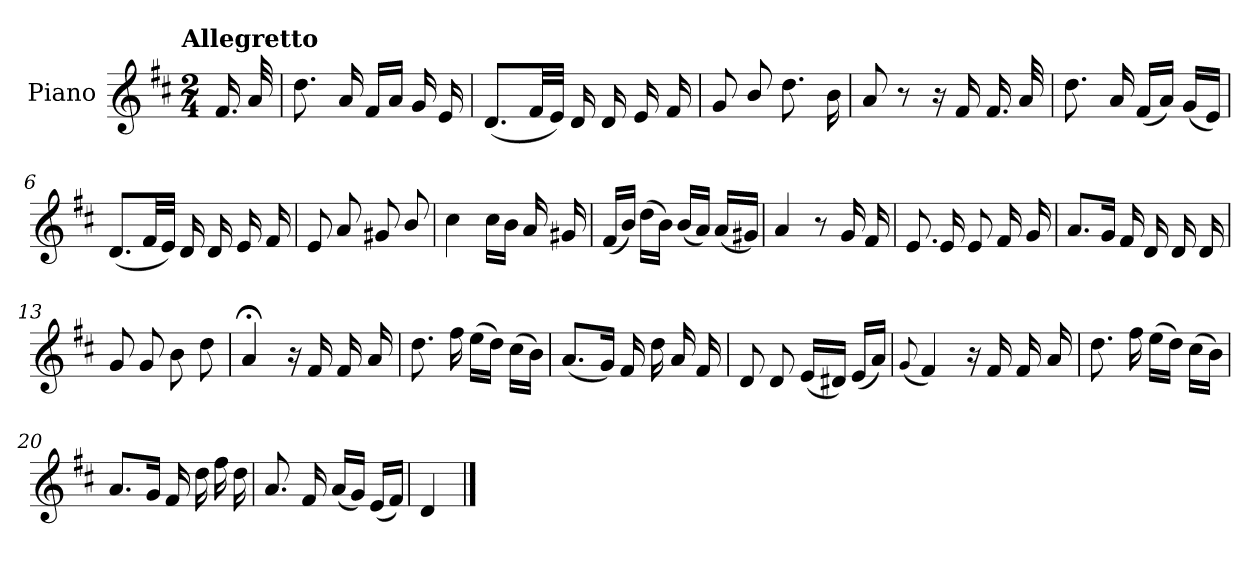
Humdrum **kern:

**kern
*part1
*staff1
*I"Piano
*I'Pno.
*clefG2
*k[f#c#]
!!LO:TX:omd:t=Allegretto
*M2/4
*MM116
=
16.f#/
32a/
=1
8.dd\
16a/
16f#/LL
16a/JJ
16g/
16e/
=2
(<8.d/L
32f#/LL
32e/JJJ)
16d/
16d/
16e/
16f#/
!!LO:LB:g=z
=3
8g/
8b/
8.dd\
16b\
=4
8a/
8r
16r
16f#/
16.f#/
32a/
=5
8.dd\
16a/
(<16f#/LL
16a/JJ)
(<16g/LL
16e/JJ)
=6
(<8.d/L
32f#/LL
32e/JJJ)
16d/
16d/
16e/
16f#/
!!LO:LB:g=z
=7
8e/
8a/
8g#X/
8b/
=8
4cc#\
16cc#\LL
16b\JJ
16a/
16g#X/
=9
(<16f#/LL
16b/JJ)
(>16dd\LL
16b\JJ)
(<16b/LL
16a/JJ)
(<16a/LL
16g#X/JJ)
=10
4a/
8r
16g/
16f#/
!!LO:LB:g=z
=11
8.e/
16e/
8e/
16f#/
16g/
=12
8.a/L
16g/Jk
16f#/
16d/
16d/
16d/
=13
8g/
8g/
8b\
8dd\
=14
4a;</
16r
16f#/
16f#/
16a/
!!LO:LB:g=z
=15
8.dd\
16ff#\
(>16ee\LL
16dd\JJ)
(>16cc#\LL
16b\JJ)
=16
(<8.a/L
16g/Jk)
16f#/
16dd\
16a/
16f#/
=17
8d/
8d/
(<16e/LL
16d#X/JJ)
(<16e/LL
16a/JJ)
=18
(<8qqg/
4f#/)
16r
16f#/
16f#/
16a/
!!LO:LB:g=z
=19
8.dd\
16ff#\
(>16ee\LL
16dd\JJ)
(>16cc#\LL
16b\JJ)
=20
8.a/L
16g/Jk
16f#/
16dd\
16ff#\
16dd\
=21
8.a/
16f#/
(<16a/LL
16g/JJ)
(<16e/LL
16f#/JJ)
=22
4d/
==
*-
